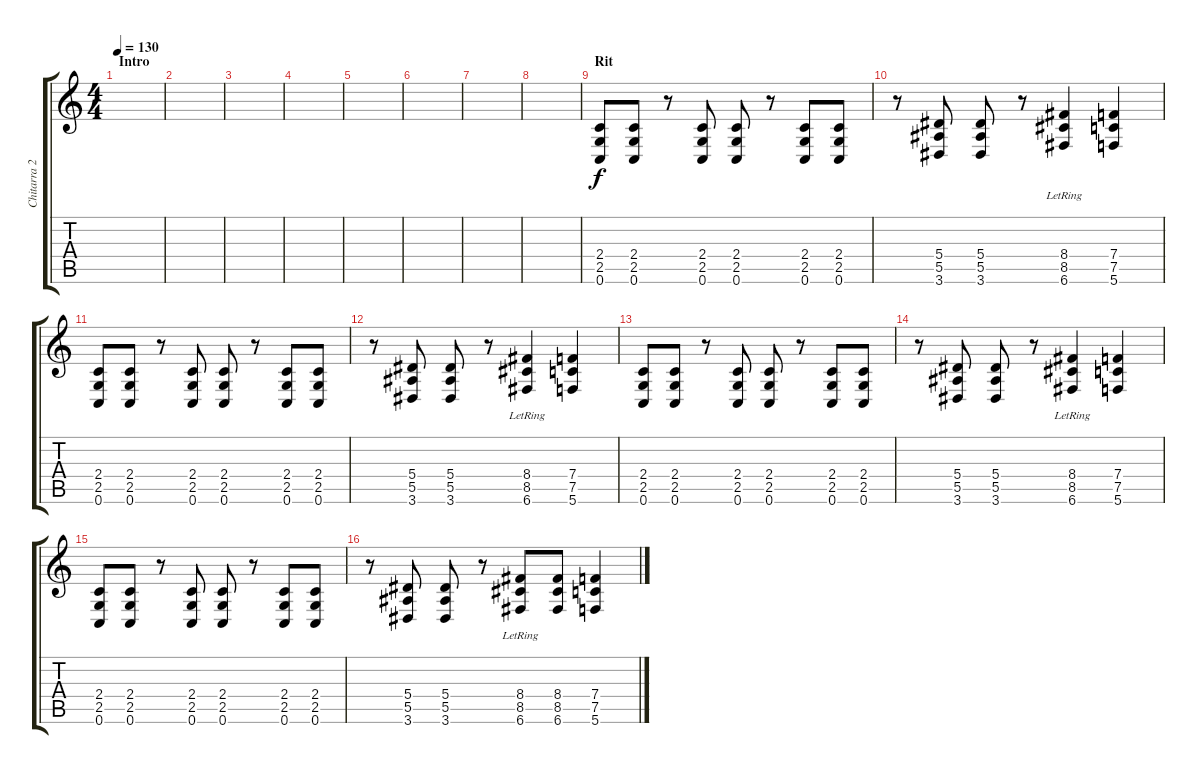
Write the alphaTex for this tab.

\track ("Chitarra 2" "Chitarra 2") {instrument distortionguitar}
\staff {score tabs}
\tuning (C4 G3 Eb3 Bb2 F2 C2) {hide}
\ts (4 4)
\section ("" "Intro")
\tempo 130
\clef g2
\ks c
|
|
|
|
|
|
|
|
\section ("" "Rit")
(2.4 2.5 0.6).8 (2.4 2.5 0.6).8 r.8 (2.4 2.5 0.6).8 (2.4 2.5 0.6).8 r.8 (2.4 2.5 0.6).8 (2.4 2.5 0.6).8 |
r.8 (5.4 5.5 3.6).8 (5.4 5.5 3.6).8 r.8 (8.4{lr} 8.5{lr} 6.6{lr}).4 (7.4 7.5 5.6).4 |
(2.4 2.5 0.6).8 (2.4 2.5 0.6).8 r.8 (2.4 2.5 0.6).8 (2.4 2.5 0.6).8 r.8 (2.4 2.5 0.6).8 (2.4 2.5 0.6).8 |
r.8 (5.4 5.5 3.6).8 (5.4 5.5 3.6).8 r.8 (8.4{lr} 8.5{lr} 6.6{lr}).4 (7.4 7.5 5.6).4 |
(2.4 2.5 0.6).8 (2.4 2.5 0.6).8 r.8 (2.4 2.5 0.6).8 (2.4 2.5 0.6).8 r.8 (2.4 2.5 0.6).8 (2.4 2.5 0.6).8 |
r.8 (5.4 5.5 3.6).8 (5.4 5.5 3.6).8 r.8 (8.4{lr} 8.5{lr} 6.6{lr}).4 (7.4 7.5 5.6).4 |
(2.4 2.5 0.6).8 (2.4 2.5 0.6).8 r.8 (2.4 2.5 0.6).8 (2.4 2.5 0.6).8 r.8 (2.4 2.5 0.6).8 (2.4 2.5 0.6).8 |
r.8 (5.4 5.5 3.6).8 (5.4 5.5 3.6).8 r.8 (8.4{lr} 8.5{lr} 6.6{lr}).8 (8.4 8.5 6.6).8 (7.4 7.5 5.6).4
